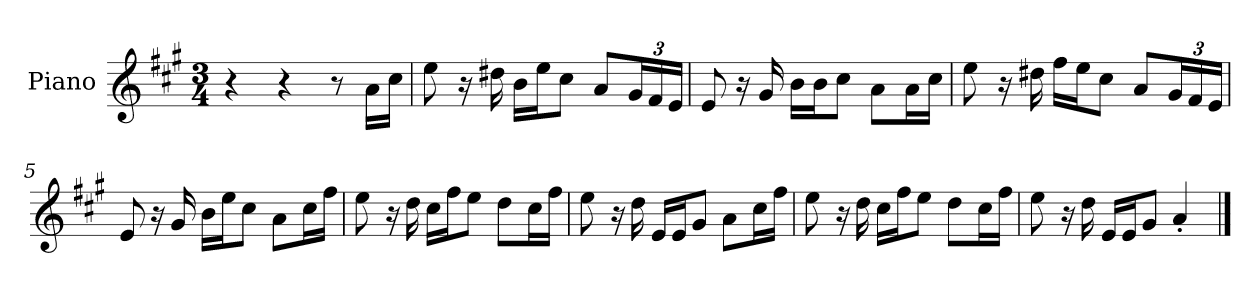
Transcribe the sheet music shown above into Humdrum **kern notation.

**kern
*part1
*staff1
*I"Piano
*I'P-no
*clefG2
*k[f#c#g#]
*M3/4
*MM95
=1
4r
4r
8r
16a\LL
16cc#\JJ
=2
8ee\
16r
16dd#X\
16b\LL
16ee\J
8cc#\J
8a/L
*Xbrackettup
24g#/L
24f#/
24e/JJ
=3
8e/
16r
16g#/
16b\LL
16b\J
8cc#\J
8a\L
16a\L
16cc#\JJ
=4
8ee\
16r
16dd#X\
16ff#\LL
16ee\J
8cc#\J
8a/L
24g#/L
24f#/
24e/JJ
!!LO:LB:g=z
=5
8e/
16r
16g#/
16b\LL
16ee\J
8cc#\J
8a\L
16cc#\L
16ff#\JJ
=6
8ee\
16r
16dd\
16cc#\LL
16ff#\J
8ee\J
8dd\L
16cc#\L
16ff#\JJ
=7
8ee\
16r
16dd\
16e/LL
16e/J
8g#/J
8a\L
16cc#\L
16ff#\JJ
=8
8ee\
16r
16dd\
16cc#\LL
16ff#\J
8ee\J
8dd\L
16cc#\L
16ff#\JJ
=9
8ee\
16r
16dd\
16e/LL
16e/J
8g#/J
4a'/
==
*-
